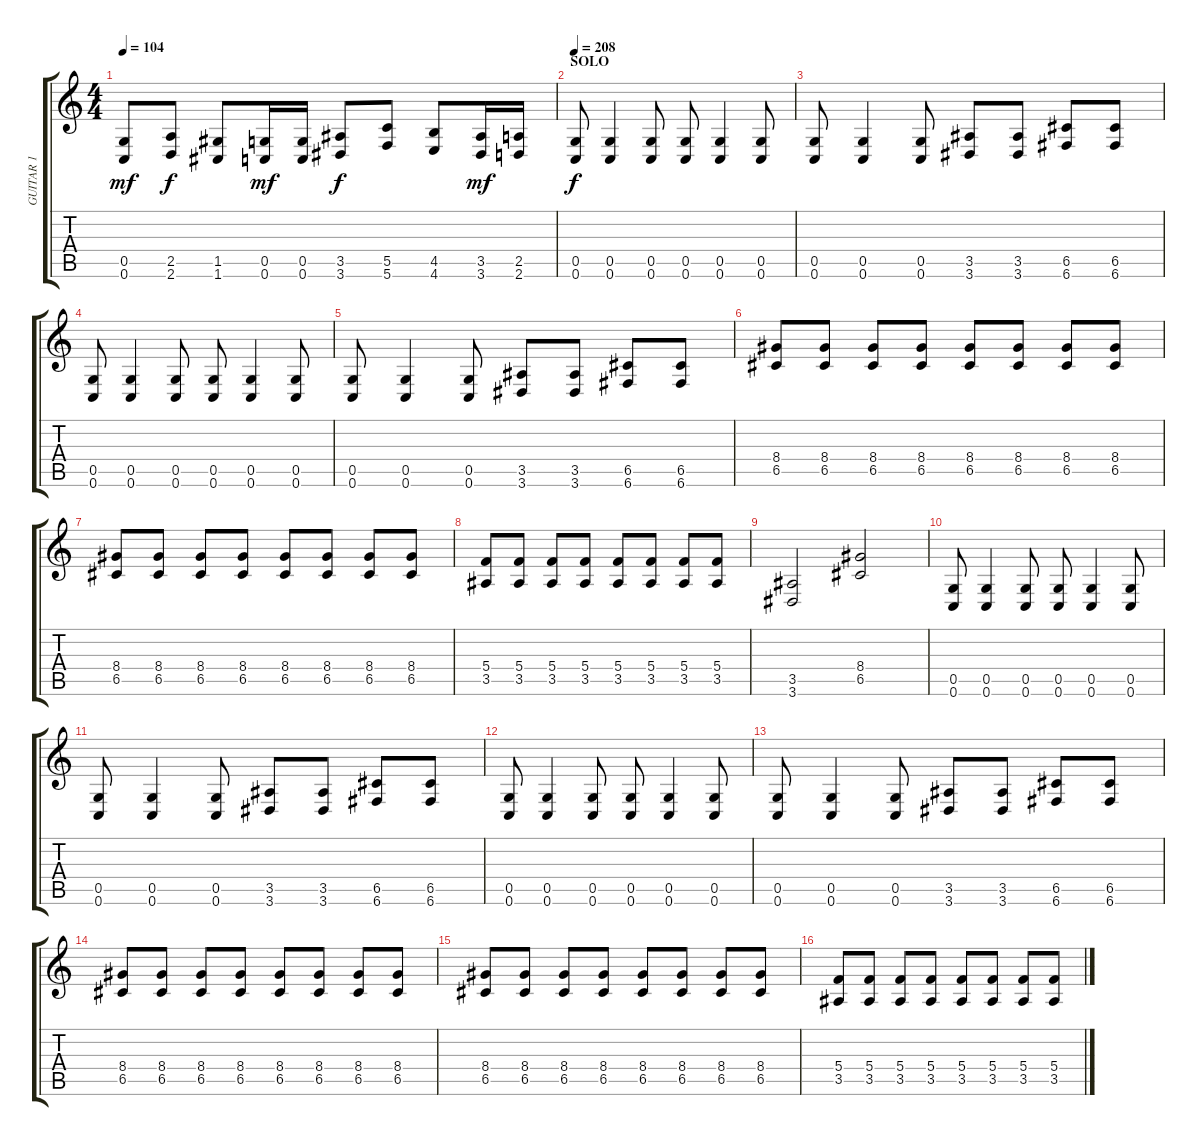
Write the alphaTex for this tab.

\track ("GUITAR 1" "GUITAR 1") {instrument distortionguitar}
\staff {score tabs}
\tuning (D4 A3 F3 C3 G2 C2) {hide}
\ts (4 4)
\tempo 104
\clef g2
\ks c
(0.5 0.6).8{dy mf} (2.5 2.6).8{dy f} (1.5 1.6).8 (0.5 0.6).16{dy mf} (0.5 0.6).16 (3.5 3.6).8{dy f} (5.5 5.6).8 (4.5 4.6).8 (3.5 3.6).16{dy mf} (2.5 2.6).16 |
\section ("" "SOLO")
\tempo 208
(0.5 0.6).8{dy f} (0.5 0.6).4 (0.5 0.6).8 (0.5 0.6).8 (0.5 0.6).4 (0.5 0.6).8 |
(0.5 0.6).8 (0.5 0.6).4 (0.5 0.6).8 (3.5 3.6).8 (3.5 3.6).8 (6.5 6.6).8 (6.5 6.6).8 |
(0.5 0.6).8 (0.5 0.6).4 (0.5 0.6).8 (0.5 0.6).8 (0.5 0.6).4 (0.5 0.6).8 |
(0.5 0.6).8 (0.5 0.6).4 (0.5 0.6).8 (3.5 3.6).8 (3.5 3.6).8 (6.5 6.6).8 (6.5 6.6).8 |
(8.4 6.5).8 (8.4 6.5).8 (8.4 6.5).8 (8.4 6.5).8 (8.4 6.5).8 (8.4 6.5).8 (8.4 6.5).8 (8.4 6.5).8 |
(8.4 6.5).8 (8.4 6.5).8 (8.4 6.5).8 (8.4 6.5).8 (8.4 6.5).8 (8.4 6.5).8 (8.4 6.5).8 (8.4 6.5).8 |
(5.4 3.5).8 (5.4 3.5).8 (5.4 3.5).8 (5.4 3.5).8 (5.4 3.5).8 (5.4 3.5).8 (5.4 3.5).8 (5.4 3.5).8 |
(3.5 3.6).2 (8.4 6.5).2 |
(0.5 0.6).8 (0.5 0.6).4 (0.5 0.6).8 (0.5 0.6).8 (0.5 0.6).4 (0.5 0.6).8 |
(0.5 0.6).8 (0.5 0.6).4 (0.5 0.6).8 (3.5 3.6).8 (3.5 3.6).8 (6.5 6.6).8 (6.5 6.6).8 |
(0.5 0.6).8 (0.5 0.6).4 (0.5 0.6).8 (0.5 0.6).8 (0.5 0.6).4 (0.5 0.6).8 |
(0.5 0.6).8 (0.5 0.6).4 (0.5 0.6).8 (3.5 3.6).8 (3.5 3.6).8 (6.5 6.6).8 (6.5 6.6).8 |
(8.4 6.5).8 (8.4 6.5).8 (8.4 6.5).8 (8.4 6.5).8 (8.4 6.5).8 (8.4 6.5).8 (8.4 6.5).8 (8.4 6.5).8 |
(8.4 6.5).8 (8.4 6.5).8 (8.4 6.5).8 (8.4 6.5).8 (8.4 6.5).8 (8.4 6.5).8 (8.4 6.5).8 (8.4 6.5).8 |
(5.4 3.5).8 (5.4 3.5).8 (5.4 3.5).8 (5.4 3.5).8 (5.4 3.5).8 (5.4 3.5).8 (5.4 3.5).8 (5.4 3.5).8
